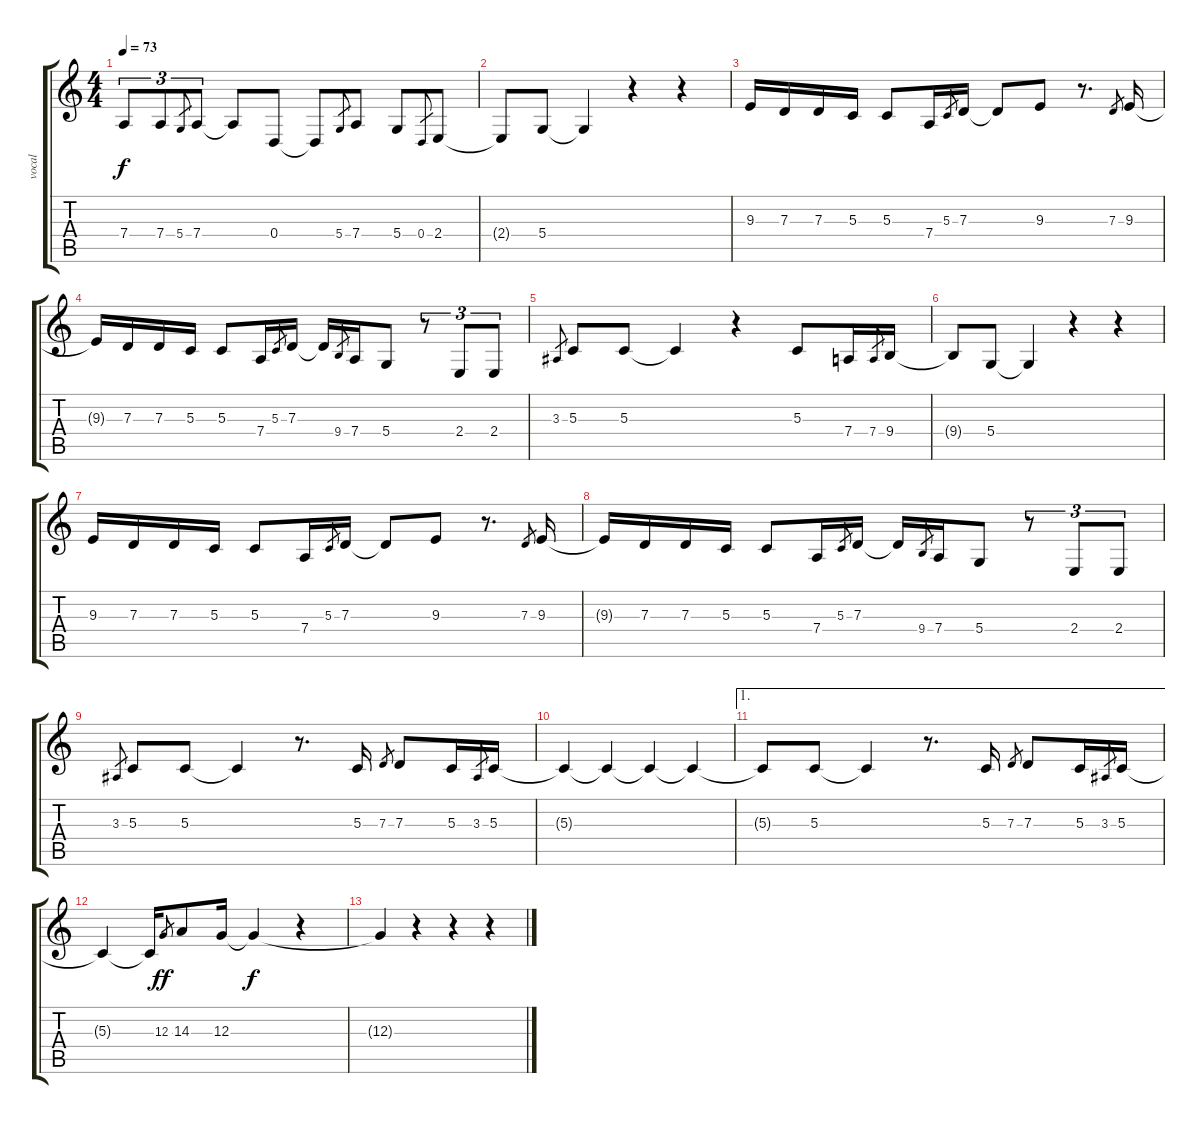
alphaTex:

\track ("vocal" "vocal") {instrument lead8bassandlead}
\staff {score tabs}
\tuning (E4 B3 G3 D3 A2 E2) {hide}
\ts (4 4)
\tempo 73
\clef g2
\ks c
7.4.8{tu (3 2) dy f} 7.4.8{tu (3 2)} 5.4.8{gr} 7.4.8{tu (3 2)} 7.4{t}.8 0.4.8 0.4{t}.8 5.4.8{gr} 7.4.8 5.4.8 0.4.8{gr} 2.4.8 |
2.4{t}.8 5.4.8 5.4{t}.4 r.4 r.4 |
9.3.16 7.3.16 7.3.16 5.3.16 5.3.8 7.4.16 5.3.8{gr} 7.3.16 7.3{t}.8 9.3.8 r.8{d} 7.3.8{gr} 9.3.16 |
9.3{t}.16 7.3.16 7.3.16 5.3.16 5.3.8 7.4.16 5.3.8{gr} 7.3.16 7.3{t}.16 9.4.8{gr} 7.4.16 5.4.8 r.8{tu (3 2)} 2.4.8{tu (3 2)} 2.4.8{tu (3 2)} |
3.3.8{gr} 5.3.8 5.3.8 5.3{t}.4 r.4 5.3.8 7.4.16 7.4.8{gr} 9.4.16 |
9.4{t}.8 5.4.8 5.4{t}.4 r.4 r.4 |
9.3.16 7.3.16 7.3.16 5.3.16 5.3.8 7.4.16 5.3.8{gr} 7.3.16 7.3{t}.8 9.3.8 r.8{d} 7.3.8{gr} 9.3.16 |
9.3{t}.16 7.3.16 7.3.16 5.3.16 5.3.8 7.4.16 5.3.8{gr} 7.3.16 7.3{t}.16 9.4.8{gr} 7.4.16 5.4.8 r.8{tu (3 2)} 2.4.8{tu (3 2)} 2.4.8{tu (3 2)} |
3.3.8{gr} 5.3.8 5.3.8 5.3{t}.4 r.8{d} 5.3.16 7.3.8{gr} 7.3.8 5.3.16 3.3.8{gr} 5.3.16 |
5.3{t}.4 5.3{t}.4 5.3{t}.4 5.3{t}.4 |
\ae 1
5.3{t}.8 5.3.8 5.3{t}.4 r.8{d} 5.3.16 7.3.8{gr} 7.3.8 5.3.16 3.3.8{gr} 5.3.16 |
5.3{t}.4 5.3{t}.16 12.3.8{gr dy ff} 14.3.8 12.3.16 12.3{t}.4{dy f} r.4 |
12.3{t}.4 r.4 r.4 r.4
